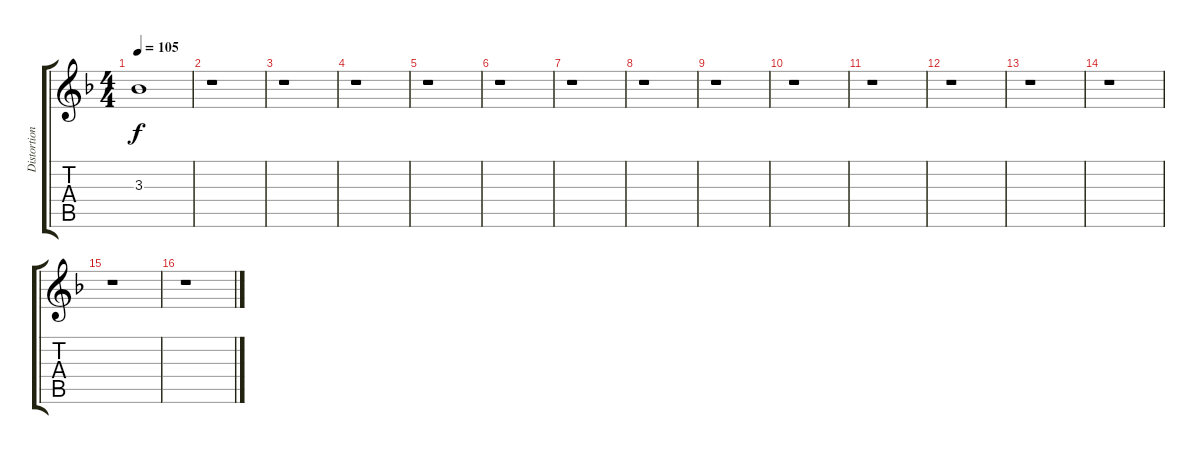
\track ("Distortion Guitar" "Distortion") {instrument distortionguitar}
\staff {score tabs}
\tuning (E4 B3 G3 D3 A2 E2) {hide}
\ts (4 4)
\tempo 105
\clef g2
\ks f
3.3.1{dy f} |
r.1 |
r.1 |
r.1 |
r.1 |
r.1 |
r.1 |
r.1 |
r.1 |
r.1 |
r.1 |
r.1 |
r.1 |
r.1 |
r.1 |
r.1
